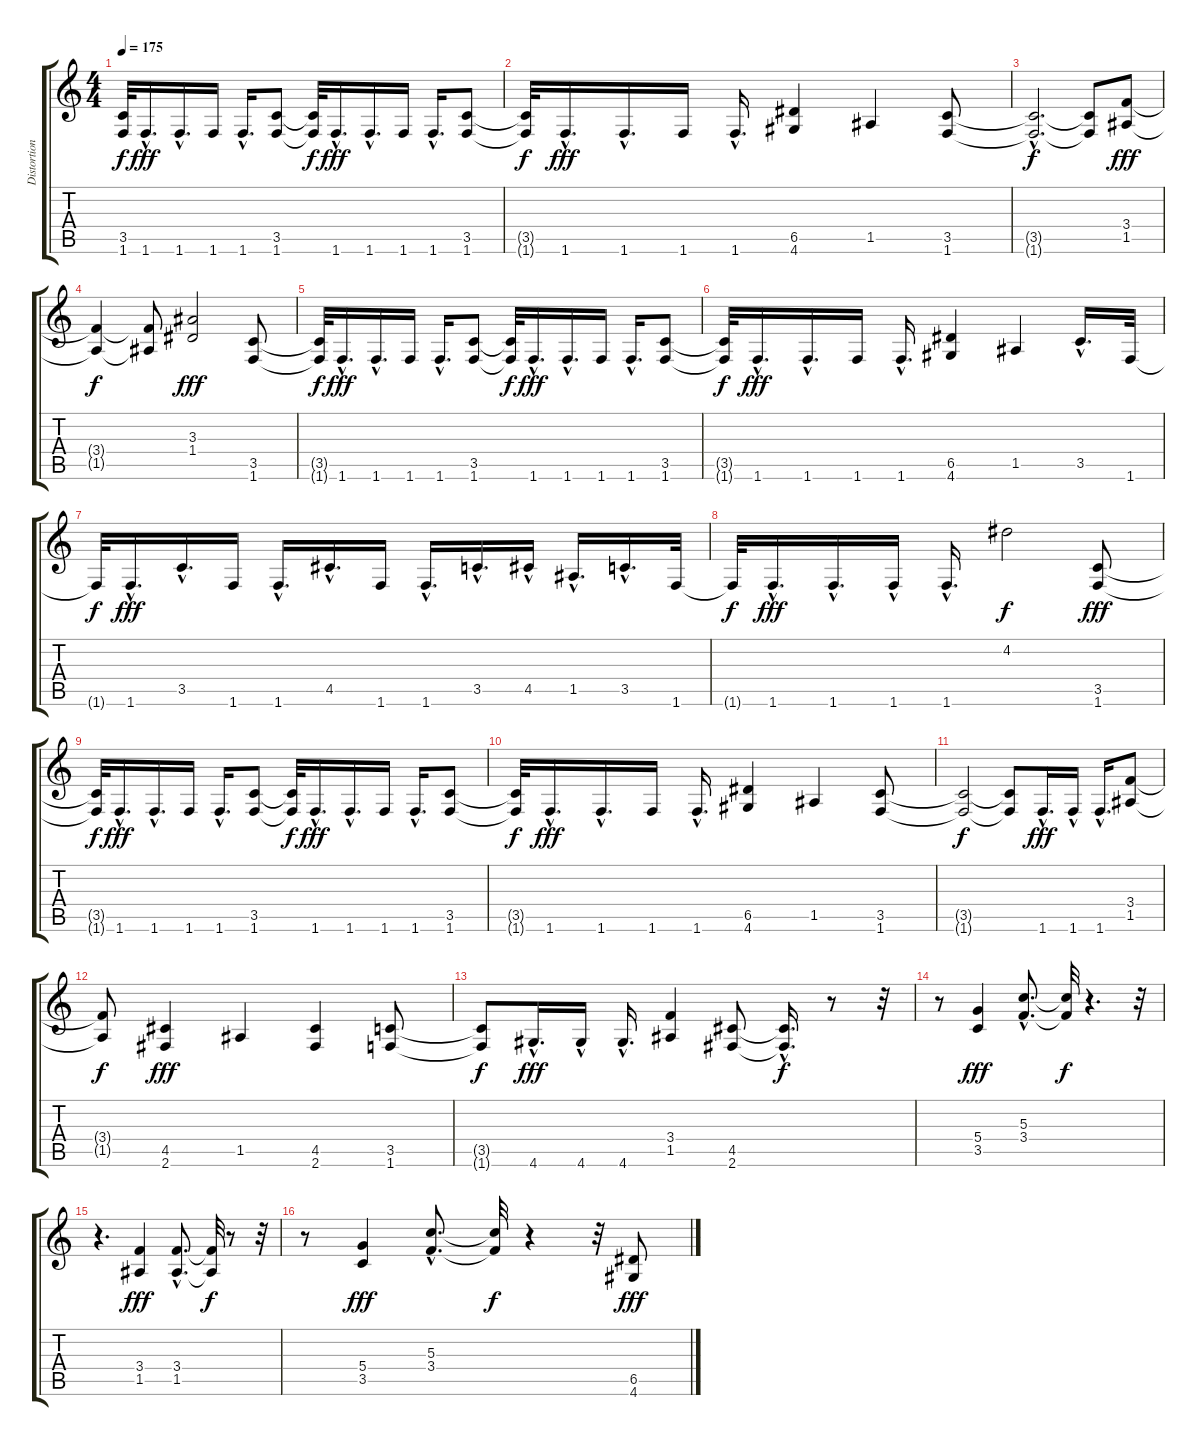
\track ("Distortion guitr" "Distortion") {instrument distortionguitar}
\staff {score tabs}
\tuning (E4 B3 G3 D3 A2 E2) {hide}
\ts (4 4)
\tempo 175
\clef g2
\ks c
(3.5{t} 1.6{t}).32{dy f} 1.6{hac}.16{d dy fff} 1.6{hac}.16{d} 1.6.16 1.6{hac}.16{d} (3.5 1.6).8 (3.5{t} 1.6{t}).32{dy f} 1.6{hac}.16{d dy fff} 1.6{hac}.16{d} 1.6.16 1.6{hac}.16{d} (3.5 1.6).8 |
(3.5{t} 1.6{t}).32{dy f} 1.6{hac}.16{d dy fff} 1.6{hac}.16{d} 1.6.16 1.6{hac}.16{d} (6.5 4.6).4 1.5.4 (3.5 1.6).8 |
(3.5{hac t} 1.6{hac t}).2{d dy f} (3.5{t} 1.6{t}).8 (3.4 1.5).8{dy fff} |
(3.4{t} 1.5{t}).4{dy f} (3.4{t} 1.5{t}).8 (3.3 1.4).2{dy fff} (3.5 1.6).8 |
(3.5{t} 1.6{t}).32{dy f} 1.6{hac}.16{d dy fff} 1.6{hac}.16{d} 1.6.16 1.6{hac}.16{d} (3.5 1.6).8 (3.5{t} 1.6{t}).32{dy f} 1.6{hac}.16{d dy fff} 1.6{hac}.16{d} 1.6.16 1.6{hac}.16{d} (3.5 1.6).8 |
(3.5{t} 1.6{t}).32{dy f} 1.6{hac}.16{d dy fff} 1.6{hac}.16{d} 1.6.16 1.6{hac}.16{d} (6.5 4.6).4 1.5.4 3.5{hac}.16{d} 1.6.32 |
1.6{t}.32{dy f} 1.6{hac}.16{d dy fff} 3.5{hac}.16{d} 1.6.16 1.6{hac}.16{d} 4.5{hac}.16{d} 1.6.16 1.6{hac}.16{d} 3.5{hac}.16{d} 4.5{hac}.16 1.5{hac}.16{d} 3.5{hac}.16{d} 1.6.32 |
1.6{t}.32{dy f} 1.6{hac}.16{d dy fff} 1.6{hac}.16{d} 1.6{hac}.16 1.6{hac}.16{d} 4.2.2{dy f} (3.5 1.6).8{dy fff} |
(3.5{t} 1.6{t}).32{dy f} 1.6{hac}.16{d dy fff} 1.6{hac}.16{d} 1.6.16 1.6{hac}.16{d} (3.5 1.6).8 (3.5{t} 1.6{t}).32{dy f} 1.6{hac}.16{d dy fff} 1.6{hac}.16{d} 1.6.16 1.6{hac}.16{d} (3.5 1.6).8 |
(3.5{t} 1.6{t}).32{dy f} 1.6{hac}.16{d dy fff} 1.6{hac}.16{d} 1.6.16 1.6{hac}.16{d} (6.5 4.6).4 1.5.4 (3.5 1.6).8 |
(3.5{t} 1.6{t}).2{dy f} (3.5{t} 1.6{t}).8 1.6{hac}.16{d dy fff} 1.6{hac}.16 1.6{hac}.16{d} (3.4 1.5).8 |
(3.4{t} 1.5{t}).8{dy f} (4.5 2.6).4{dy fff} 1.5.4 (4.5 2.6).4 (3.5 1.6).8 |
(3.5{t} 1.6{t}).8{dy f} 4.6{hac}.16{d dy fff} 4.6{hac}.16 4.6{hac}.16{d} (3.4 1.5).4 (4.5 2.6).8 (4.5{hac t} 2.6{hac t}).16{d dy f} r.8 r.32 |
r.8 (5.4 3.5).4{dy fff} (5.3{hac} 3.4{hac}).8{d} (5.3{t} 3.4{t}).32{dy f} r.4{d} r.32 |
r.4{d} (3.4 1.5).4{dy fff} (3.4{hac} 1.5{hac}).8{d} (3.4{t} 1.5{t}).32{dy f} r.8 r.32 |
r.8 (5.4 3.5).4{dy fff} (5.3{hac} 3.4{hac}).8{d} (5.3{t} 3.4{t}).32{dy f} r.4 r.32 (6.5 4.6).8{dy fff}
